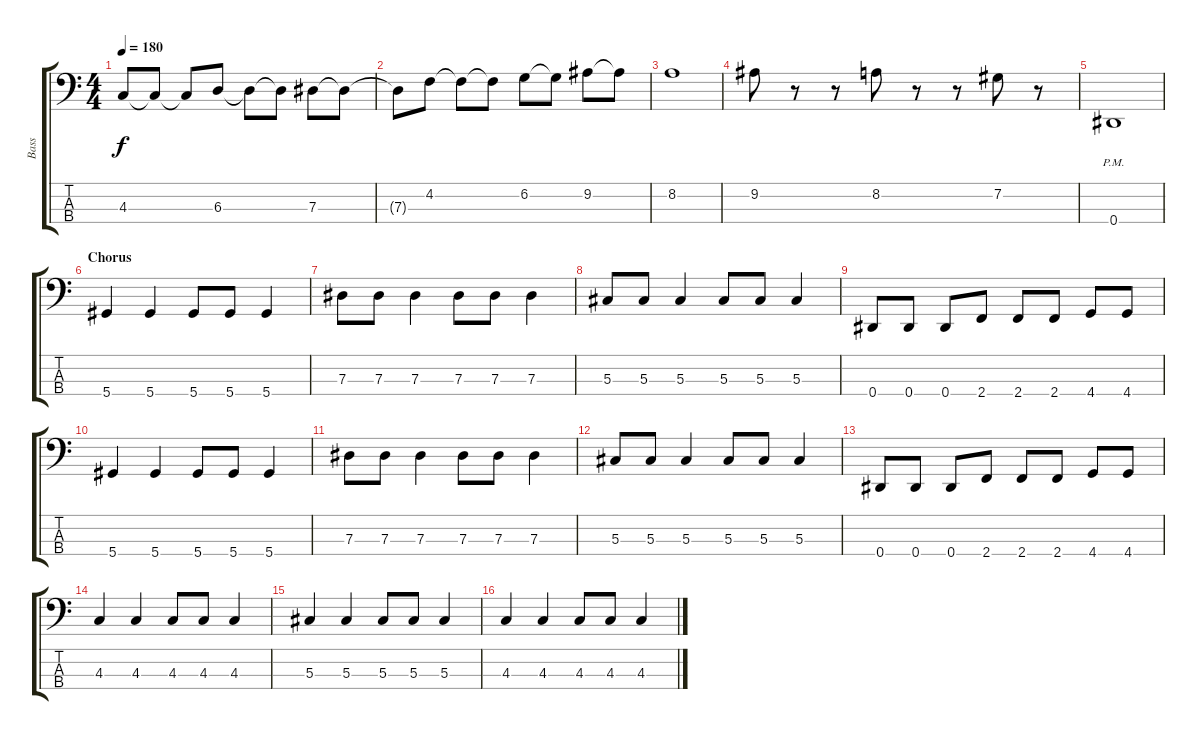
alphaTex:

\track ("Bass" "Bass") {instrument electricbassfinger}
\staff {score tabs}
\tuning (Gb2 Db2 Ab1 Eb1) {hide}
\ts (4 4)
\tempo 180
\clef f4
\ks c
4.3.8{dy f} 4.3{t}.8 4.3{t}.8 6.3.8 6.3{t}.8 6.3{t}.8 7.3.8 7.3{t}.8 |
7.3{t}.8 4.2.8 4.2{t}.8 4.2{t}.8 6.2.8 6.2{t}.8 9.2.8 9.2{t}.8 |
8.2.1 |
9.2.8 r.8 r.8 8.2.8 r.8 r.8 7.2.8 r.8 |
0.4{pm}.1 |
\section ("" "Chorus")
5.4.4 5.4.4 5.4.8 5.4.8 5.4.4 |
7.3.8 7.3.8 7.3.4 7.3.8 7.3.8 7.3.4 |
5.3.8 5.3.8 5.3.4 5.3.8 5.3.8 5.3.4 |
0.4.8 0.4.8 0.4.8 2.4.8 2.4.8 2.4.8 4.4.8 4.4.8 |
5.4.4 5.4.4 5.4.8 5.4.8 5.4.4 |
7.3.8 7.3.8 7.3.4 7.3.8 7.3.8 7.3.4 |
5.3.8 5.3.8 5.3.4 5.3.8 5.3.8 5.3.4 |
0.4.8 0.4.8 0.4.8 2.4.8 2.4.8 2.4.8 4.4.8 4.4.8 |
4.3.4 4.3.4 4.3.8 4.3.8 4.3.4 |
5.3.4 5.3.4 5.3.8 5.3.8 5.3.4 |
4.3.4 4.3.4 4.3.8 4.3.8 4.3.4
